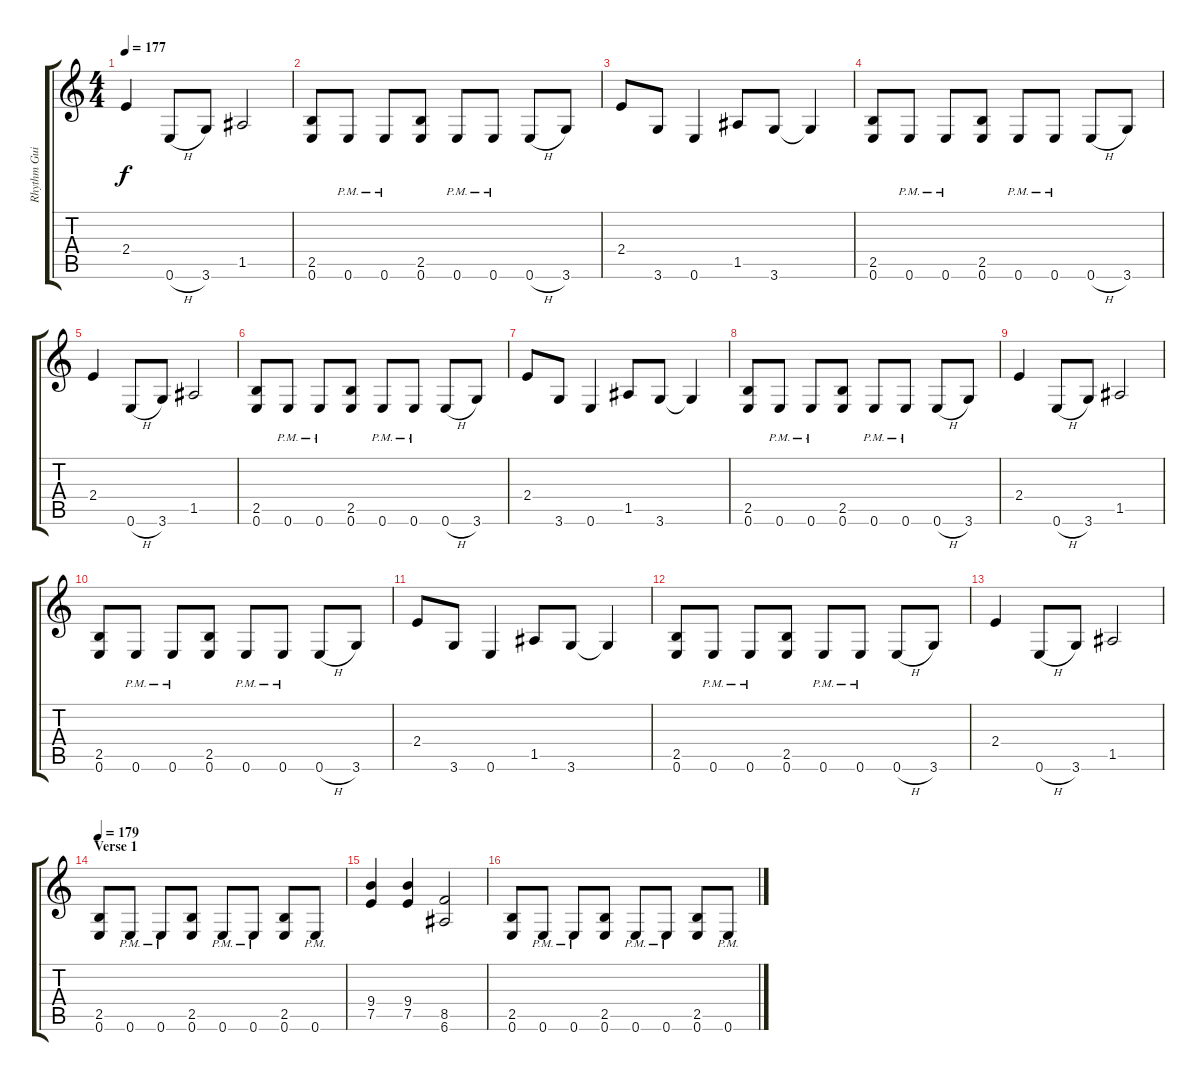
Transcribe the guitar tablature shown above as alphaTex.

\track ("Rhythm Guitar" "Rhythm Gui") {instrument distortionguitar}
\staff {score tabs}
\tuning (E4 B3 G3 D3 A2 E2) {hide}
\ts (4 4)
\tempo 177
\clef g2
\ks c
2.4.4{dy f} 0.6{h}.8 3.6.8 1.5.2 |
(2.5 0.6).8 0.6{pm}.8 0.6{pm}.8 (2.5 0.6).8 0.6{pm}.8 0.6{pm}.8 0.6{h}.8 3.6.8 |
2.4.8 3.6.8 0.6.4 1.5.8 3.6.8 3.6{t}.4 |
(2.5 0.6).8 0.6{pm}.8 0.6{pm}.8 (2.5 0.6).8 0.6{pm}.8 0.6{pm}.8 0.6{h}.8 3.6.8 |
2.4.4 0.6{h}.8 3.6.8 1.5.2 |
(2.5 0.6).8 0.6{pm}.8 0.6{pm}.8 (2.5 0.6).8 0.6{pm}.8 0.6{pm}.8 0.6{h}.8 3.6.8 |
2.4.8 3.6.8 0.6.4 1.5.8 3.6.8 3.6{t}.4 |
(2.5 0.6).8 0.6{pm}.8 0.6{pm}.8 (2.5 0.6).8 0.6{pm}.8 0.6{pm}.8 0.6{h}.8 3.6.8 |
2.4.4 0.6{h}.8 3.6.8 1.5.2 |
(2.5 0.6).8 0.6{pm}.8 0.6{pm}.8 (2.5 0.6).8 0.6{pm}.8 0.6{pm}.8 0.6{h}.8 3.6.8 |
2.4.8 3.6.8 0.6.4 1.5.8 3.6.8 3.6{t}.4 |
(2.5 0.6).8 0.6{pm}.8 0.6{pm}.8 (2.5 0.6).8 0.6{pm}.8 0.6{pm}.8 0.6{h}.8 3.6.8 |
2.4.4 0.6{h}.8 3.6.8 1.5.2 |
\section ("" "Verse 1")
\tempo 179
(2.5 0.6).8 0.6{pm}.8 0.6{pm}.8 (2.5 0.6).8 0.6{pm}.8 0.6{pm}.8 (2.5 0.6).8 0.6{pm}.8 |
(9.4 7.5).4 (9.4 7.5).4 (8.5 6.6).2 |
(2.5 0.6).8 0.6{pm}.8 0.6{pm}.8 (2.5 0.6).8 0.6{pm}.8 0.6{pm}.8 (2.5 0.6).8 0.6{pm}.8
